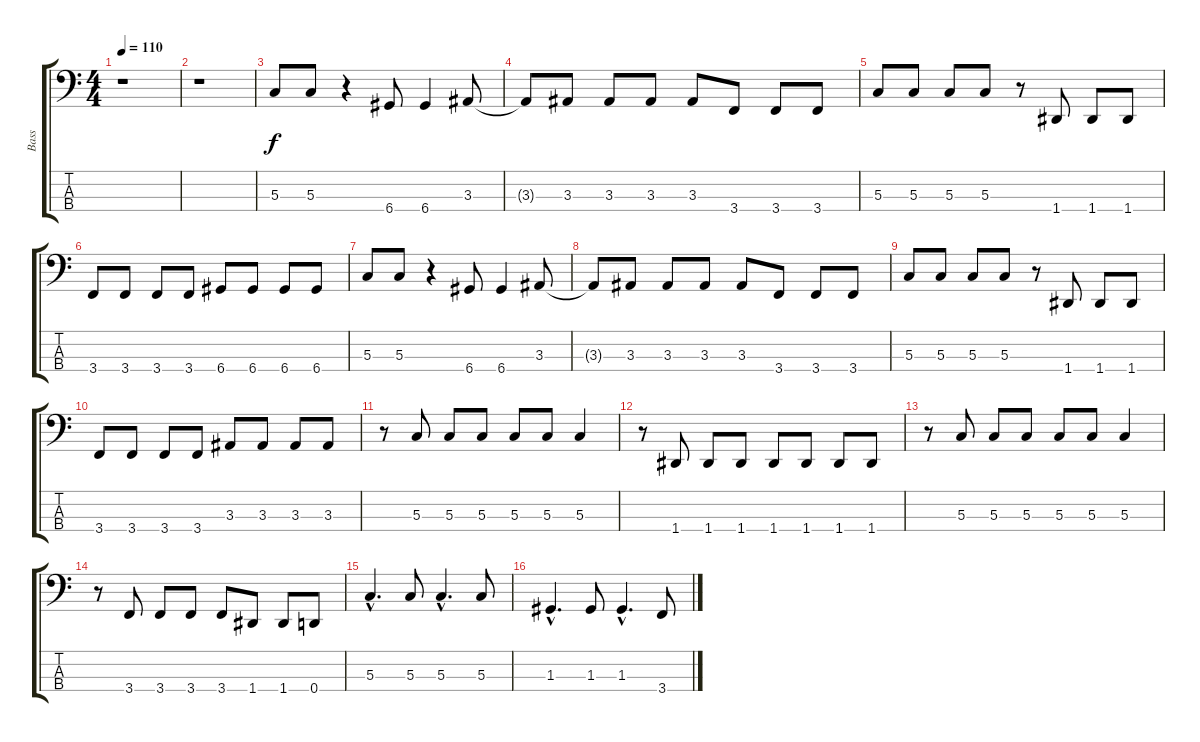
\track ("Bass" "Bass") {instrument electricbassfinger}
\staff {score tabs}
\tuning (F2 C2 G1 D1) {hide}
\ts (4 4)
\tempo 110
\clef f4
\ks c
r.1{dy f} |
r.1 |
5.3.8 5.3.8 r.4 6.4.8 6.4.4 3.3.8 |
3.3{t}.8 3.3.8 3.3.8 3.3.8 3.3.8 3.4.8 3.4.8 3.4.8 |
5.3.8 5.3.8 5.3.8 5.3.8 r.8 1.4.8 1.4.8 1.4.8 |
3.4.8 3.4.8 3.4.8 3.4.8 6.4.8 6.4.8 6.4.8 6.4.8 |
5.3.8 5.3.8 r.4 6.4.8 6.4.4 3.3.8 |
3.3{t}.8 3.3.8 3.3.8 3.3.8 3.3.8 3.4.8 3.4.8 3.4.8 |
5.3.8 5.3.8 5.3.8 5.3.8 r.8 1.4.8 1.4.8 1.4.8 |
3.4.8 3.4.8 3.4.8 3.4.8 3.3.8 3.3.8 3.3.8 3.3.8 |
r.8 5.3.8 5.3.8 5.3.8 5.3.8 5.3.8 5.3.4 |
r.8 1.4.8 1.4.8 1.4.8 1.4.8 1.4.8 1.4.8 1.4.8 |
r.8 5.3.8 5.3.8 5.3.8 5.3.8 5.3.8 5.3.4 |
r.8 3.4.8 3.4.8 3.4.8 3.4.8 1.4.8 1.4.8 0.4.8 |
5.3{hac}.4{d} 5.3.8 5.3{hac}.4{d} 5.3.8 |
1.3{hac}.4{d} 1.3.8 1.3{hac}.4{d} 3.4.8
